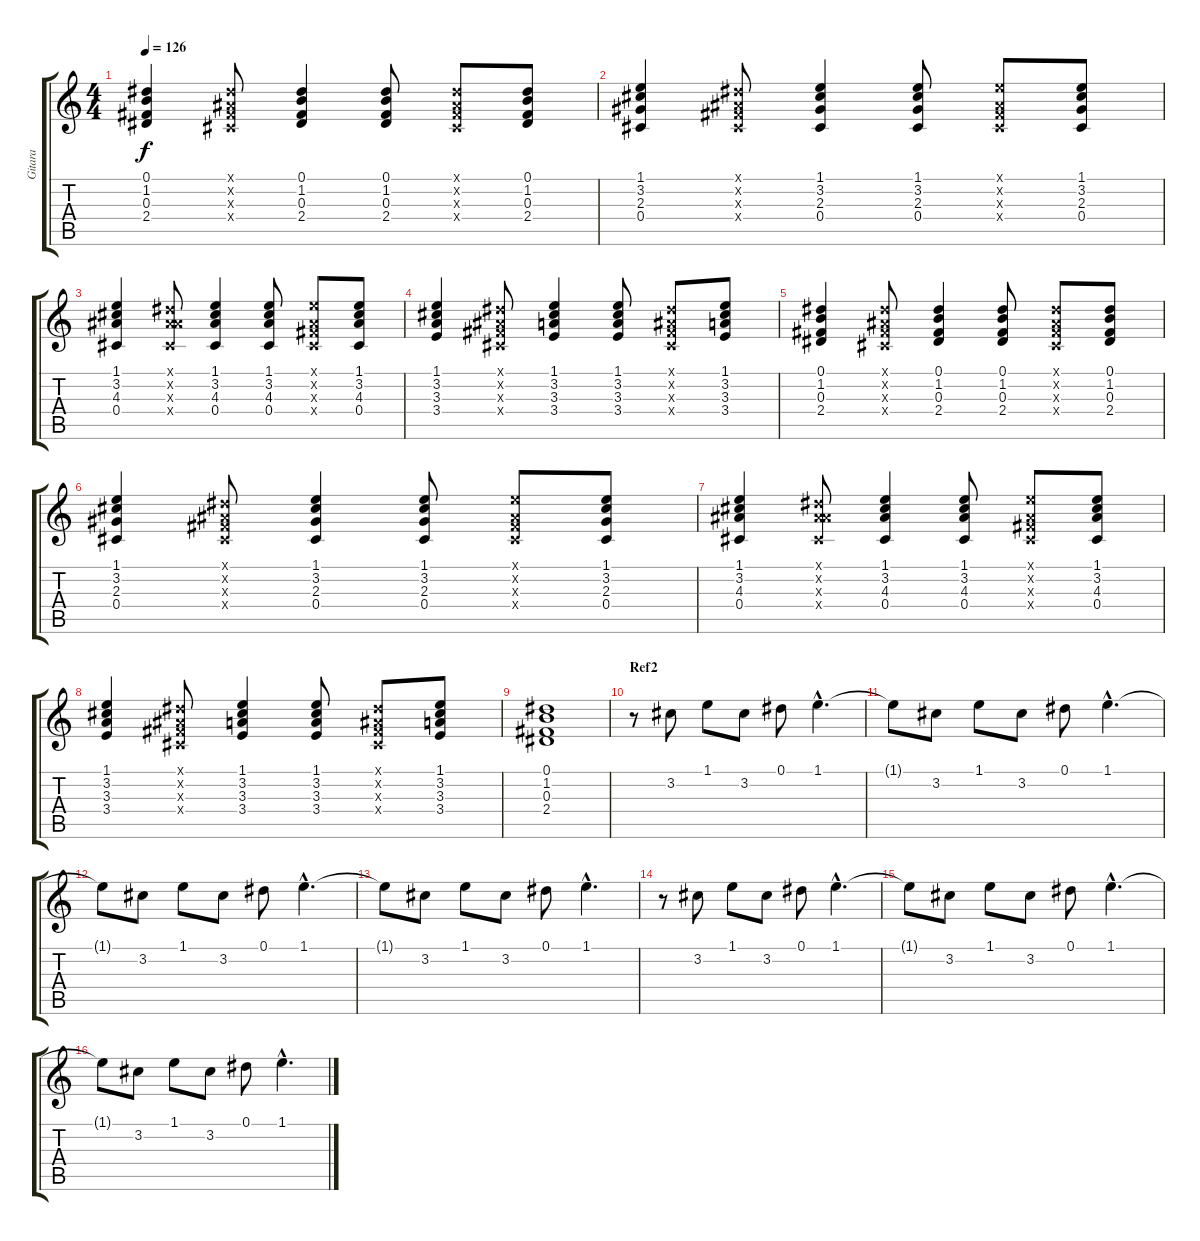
\track ("Gitara" "Gitara") {instrument acousticguitarsteel}
\staff {score tabs}
\tuning (Eb4 Bb3 Gb3 Db3 Ab2 Eb2) {hide}
\ts (4 4)
\tempo 126
\clef g2
\ks c
(0.1 1.2 0.3 2.4).4{dy f} (0.1{x} 0.2{x} 0.3{x} 0.4{x}).8 (0.1 1.2 0.3 2.4).4 (0.1 1.2 0.3 2.4).8 (0.1{x} 0.2{x} 0.3{x} 0.4{x}).8 (0.1 1.2 0.3 2.4).8 |
(1.1 3.2 2.3 0.4).4 (0.1{x} 0.2{x} 0.3{x} 0.4{x}).8 (1.1 3.2 2.3 0.4).4 (1.1 3.2 2.3 0.4).8 (1.1{x} 0.2{x} 0.3{x} 0.4{x}).8 (1.1 3.2 2.3 0.4).8 |
(1.1 3.2 4.3 0.4).4 (0.1{x} 0.2{x} 4.3{x} 0.4{x}).8 (1.1 3.2 4.3 0.4).4 (1.1 3.2 4.3 0.4).8 (1.1{x} 0.2{x} 0.3{x} 0.4{x}).8 (1.1 3.2 4.3 0.4).8 |
(1.1 3.2 3.3 3.4).4{volume 10} (0.1{x} 0.2{x} 0.3{x} 0.4{x}).8 (1.1 3.2 3.3 3.4).4 (1.1 3.2 3.3 3.4).8 (0.1{x} 0.2{x} 0.3{x} 0.4{x}).8 (1.1 3.2 3.3 3.4).8 |
(0.1 1.2 0.3 2.4).4 (0.1{x} 0.2{x} 0.3{x} 0.4{x}).8 (0.1 1.2 0.3 2.4).4 (0.1 1.2 0.3 2.4).8 (0.1{x} 0.2{x} 0.3{x} 0.4{x}).8 (0.1 1.2 0.3 2.4).8 |
(1.1 3.2 2.3 0.4).4 (0.1{x} 0.2{x} 0.3{x} 0.4{x}).8 (1.1 3.2 2.3 0.4).4 (1.1 3.2 2.3 0.4).8 (1.1{x} 0.2{x} 0.3{x} 0.4{x}).8 (1.1 3.2 2.3 0.4).8 |
(1.1 3.2 4.3 0.4).4 (0.1{x} 0.2{x} 4.3{x} 0.4{x}).8 (1.1 3.2 4.3 0.4).4 (1.1 3.2 4.3 0.4).8 (1.1{x} 0.2{x} 0.3{x} 0.4{x}).8 (1.1 3.2 4.3 0.4).8 |
(1.1 3.2 3.3 3.4).4{volume 10} (0.1{x} 0.2{x} 0.3{x} 0.4{x}).8 (1.1 3.2 3.3 3.4).4 (1.1 3.2 3.3 3.4).8 (0.1{x} 0.2{x} 0.3{x} 0.4{x}).8 (1.1 3.2 3.3 3.4).8 |
(0.1 1.2 0.3 2.4).1 |
\section ("" "Ref2")
r.8{volume 9 instrument electricguitarjazz} 3.2.8 1.1.8 3.2.8 0.1.8 1.1{hac}.4{d} |
1.1{t}.8{instrument electricguitarjazz} 3.2.8 1.1.8 3.2.8 0.1.8 1.1{hac}.4{d} |
1.1{t}.8{instrument electricguitarjazz} 3.2.8 1.1.8 3.2.8 0.1.8 1.1{hac}.4{d} |
1.1{t}.8{instrument electricguitarjazz} 3.2.8 1.1.8 3.2.8 0.1.8 1.1{hac}.4{d} |
r.8{volume 9 instrument electricguitarjazz} 3.2.8 1.1.8 3.2.8 0.1.8 1.1{hac}.4{d} |
1.1{t}.8{instrument electricguitarjazz} 3.2.8 1.1.8 3.2.8 0.1.8 1.1{hac}.4{d} |
1.1{t}.8{instrument electricguitarjazz} 3.2.8 1.1.8 3.2.8 0.1.8 1.1{hac}.4{d}
